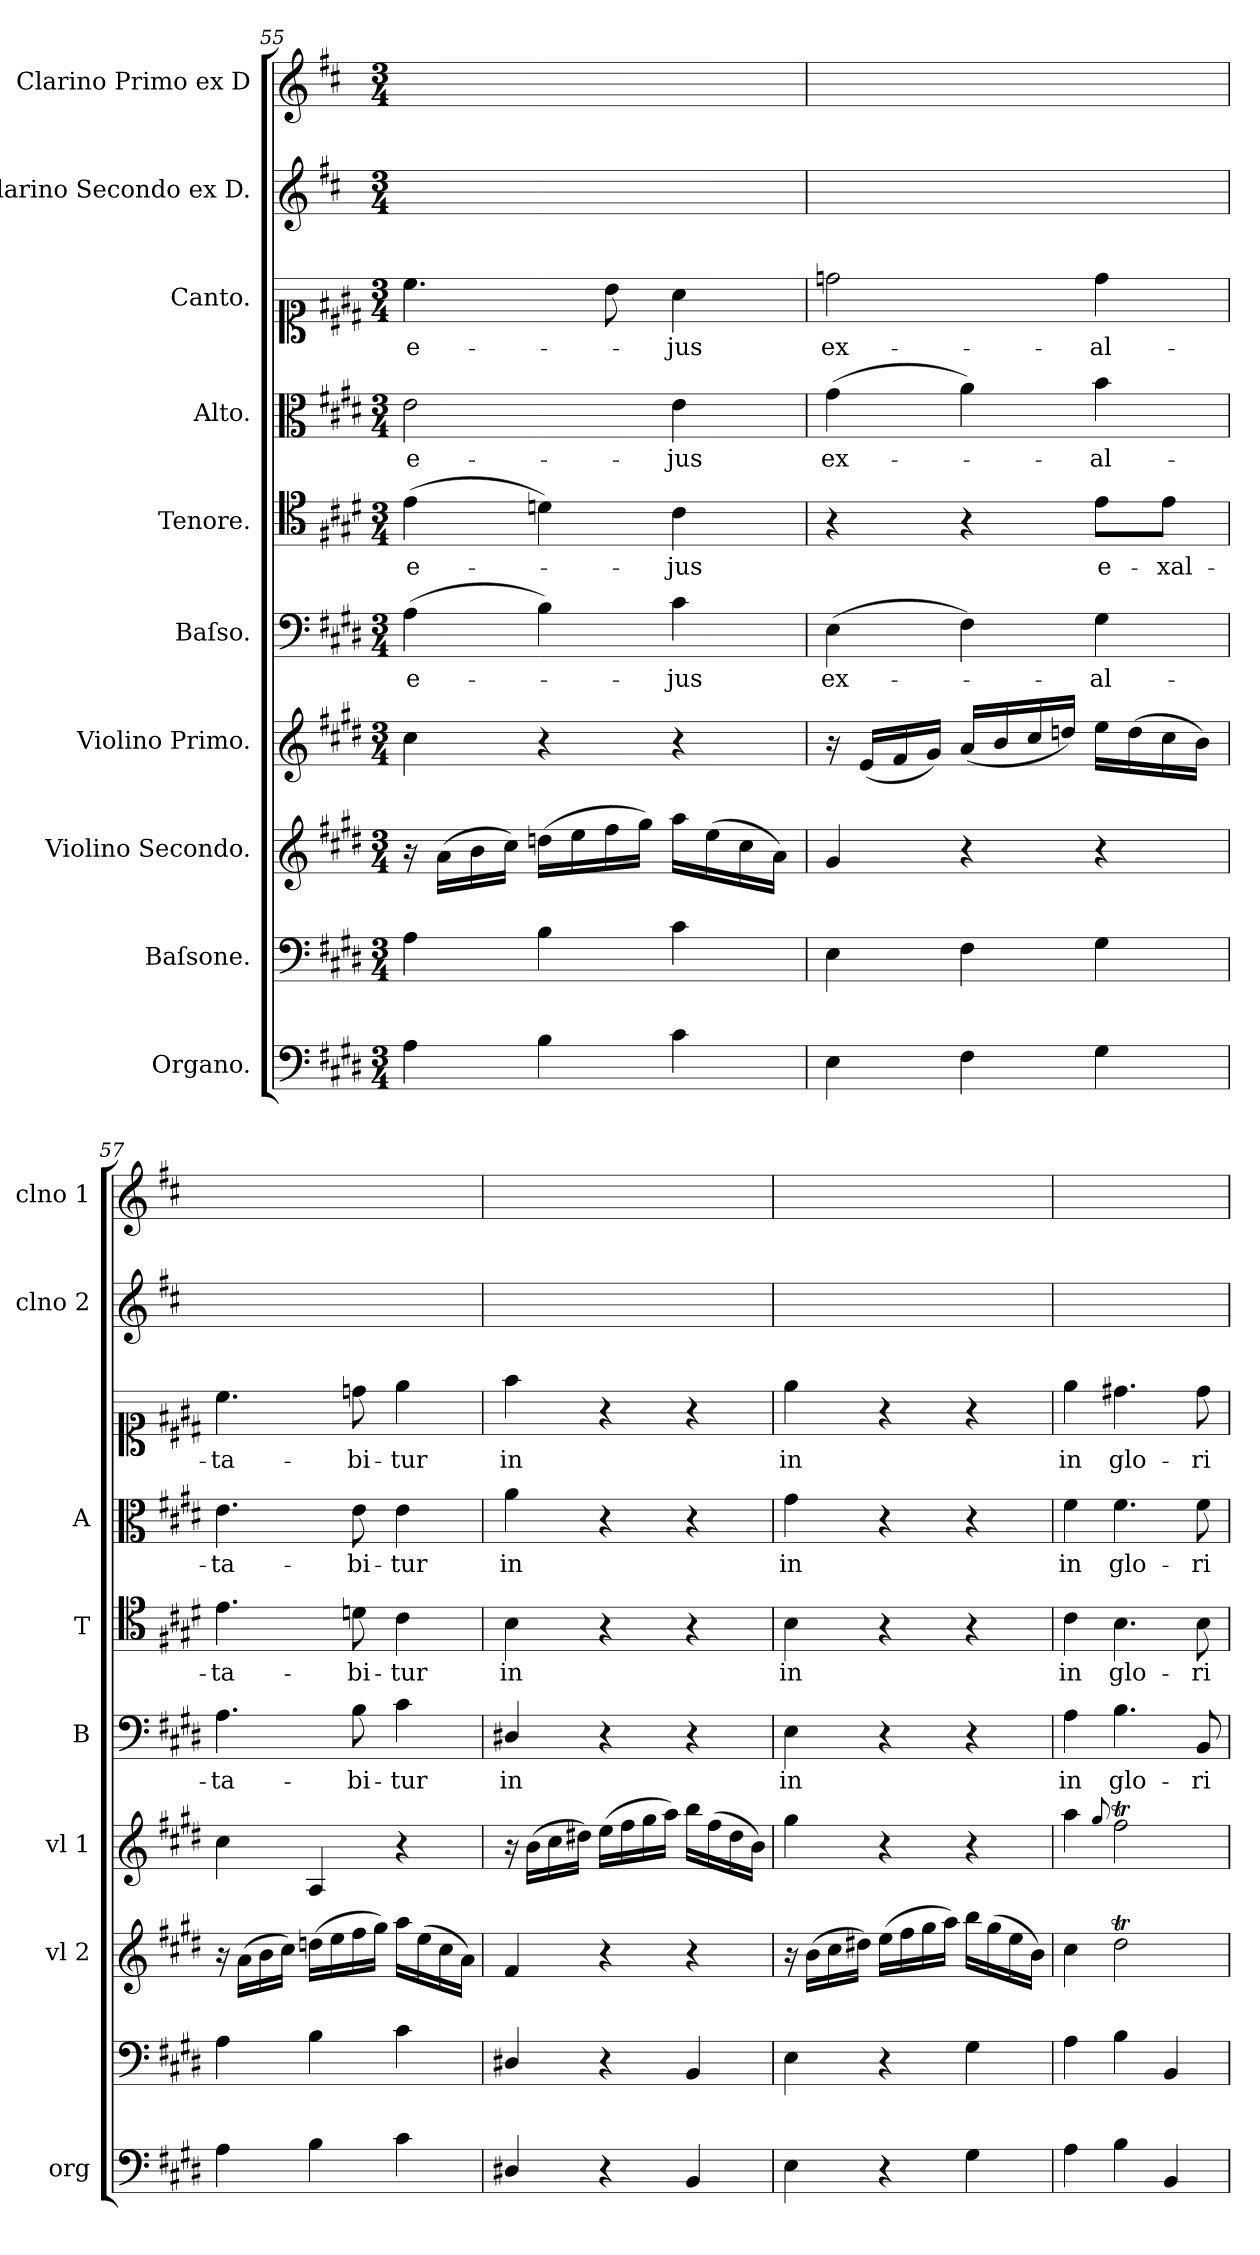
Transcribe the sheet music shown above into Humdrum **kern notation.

**kern	**kern	**kern	**kern	**kern	**text	**kern	**text	**kern	**text	**kern	**text	**kern	**kern
*part10	*part9	*part8	*part7	*part6	*part6	*part5	*part5	*part4	*part4	*part3	*part3	*part2	*part1
*staff10	*staff9	*staff8	*staff7	*staff6	*staff6	*staff5	*staff5	*staff4	*staff4	*staff3	*staff3	*staff2	*staff1
*I"Organo.	*I"Baſsone.	*I"Violino Secondo.	*I"Violino Primo.	*I"Baſso.	*	*I"Tenore.	*	*I"Alto.	*	*I"Canto.	*	*I"Clarino Secondo ex D.	*I"Clarino Primo ex D
*I'org	*	*I'vl 2	*I'vl 1	*I'B	*	*I'T	*	*I'A	*	*	*	*I'clno 2	*I'clno 1
*clefF4	*clefF4	*clefG2	*clefG2	*clefF4	*	*clefC4	*	*clefC3	*	*clefC1	*	*clefG2	*clefG2
*	*	*	*	*	*	*	*	*	*	*	*	*ITrd-1c-2	*ITrd-1c-2
*k[f#c#g#d#]	*k[f#c#g#d#]	*k[f#c#g#d#]	*k[f#c#g#d#]	*k[f#c#g#d#]	*	*k[f#c#g#d#]	*	*k[f#c#g#d#]	*	*k[f#c#g#d#]	*	*k[f#c#g#d#]	*k[f#c#g#d#]
*E:	*E:	*E:	*E:	*E:	*	*E:	*	*E:	*	*E:	*	*E:	*E:
*M3/4	*M3/4	*M3/4	*M3/4	*M3/4	*	*M3/4	*	*M3/4	*	*M3/4	*	*M3/4	*M3/4
=55	=55	=55	=55	=55	=55	=55	=55	=55	=55	=55	=55	=55	=55
4A\	4A\	16r	4cc#\	(4A\	e-	(4e\	e-	2e\	e-	4.cc#\	e-	2.ryy	2.ryy
.	.	(16a\LL	.	.	.	.	.	.	.	.	.	.	.
.	.	16b\	.	.	.	.	.	.	.	.	.	.	.
.	.	16cc#\JJ)	.	.	.	.	.	.	.	.	.	.	.
4B\	4B\	(16ddn\LL	4r	4B\)	.	4dn\)	.	.	.	.	.	.	.
.	.	16ee\	.	.	.	.	.	.	.	.	.	.	.
.	.	16ff#\	.	.	.	.	.	.	.	8b\	.	.	.
.	.	16gg#\JJ)	.	.	.	.	.	.	.	.	.	.	.
4c#\	4c#\	16aa\LL	4r	4c#\	-jus	4c#\	-jus	4e\	-jus	4a\	-jus	.	.
.	.	(16ee\	.	.	.	.	.	.	.	.	.	.	.
.	.	16cc#\	.	.	.	.	.	.	.	.	.	.	.
.	.	16a\JJ)	.	.	.	.	.	.	.	.	.	.	.
=56	=56	=56	=56	=56	=56	=56	=56	=56	=56	=56	=56	=56	=56
4E\	4E\	4g#/	16r	(4E\	ex-	4r	.	(4g#\	ex-	2ddn\	ex-	2.ryy	2.ryy
.	.	.	(16e/LL	.	.	.	.	.	.	.	.	.	.
.	.	.	16f#/	.	.	.	.	.	.	.	.	.	.
.	.	.	16g#/JJ)	.	.	.	.	.	.	.	.	.	.
4F#\	4F#\	4r	(16a/LL	4F#\)	.	4r	.	4a\)	.	.	.	.	.
.	.	.	16b/	.	.	.	.	.	.	.	.	.	.
.	.	.	16cc#/	.	.	.	.	.	.	.	.	.	.
.	.	.	16ddn/JJ)	.	.	.	.	.	.	.	.	.	.
4G#\	4G#\	4r	16ee\LL	4G#\	-al-	8e\L	e-	4b\	-al-	4dd\	-al-	.	.
.	.	.	(16dd\	.	.	.	.	.	.	.	.	.	.
.	.	.	16cc#\	.	.	8e\J	-xal-	.	.	.	.	.	.
.	.	.	16b\JJ)	.	.	.	.	.	.	.	.	.	.
=57	=57	=57	=57	=57	=57	=57	=57	=57	=57	=57	=57	=57	=57
4A\	4A\	16r	4cc#\	4.A\	-ta-	4.e\	-ta-	4.e\	-ta-	4.cc#\	-ta-	2.ryy	2.ryy
.	.	(16a\LL	.	.	.	.	.	.	.	.	.	.	.
.	.	16b\	.	.	.	.	.	.	.	.	.	.	.
.	.	16cc#\JJ)	.	.	.	.	.	.	.	.	.	.	.
4B\	4B\	(16ddn\LL	4A/	.	.	.	.	.	.	.	.	.	.
.	.	16ee\	.	.	.	.	.	.	.	.	.	.	.
.	.	16ff#\	.	8B\	-bi-	8dn\	-bi-	8e\	-bi-	8ddn\	-bi-	.	.
.	.	16gg#\JJ)	.	.	.	.	.	.	.	.	.	.	.
4c#\	4c#\	16aa\LL	4r	4c#\	-tur	4c#\	-tur	4e\	-tur	4ee\	-tur	.	.
.	.	(16ee\	.	.	.	.	.	.	.	.	.	.	.
.	.	16cc#\	.	.	.	.	.	.	.	.	.	.	.
.	.	16a\JJ)	.	.	.	.	.	.	.	.	.	.	.
=58	=58	=58	=58	=58	=58	=58	=58	=58	=58	=58	=58	=58	=58
4D#X/	4D#X/	4f#/	16r	4D#X/	in	4B\	in	4a\	in	4ff#\	in	2.ryy	2.ryy
.	.	.	(16b\LL	.	.	.	.	.	.	.	.	.	.
.	.	.	16cc#\	.	.	.	.	.	.	.	.	.	.
.	.	.	16dd#X\JJ)	.	.	.	.	.	.	.	.	.	.
4r	4r	4r	(16ee\LL	4r	.	4r	.	4r	.	4r	.	.	.
.	.	.	16ff#\	.	.	.	.	.	.	.	.	.	.
.	.	.	16gg#\	.	.	.	.	.	.	.	.	.	.
.	.	.	16aa\JJ)	.	.	.	.	.	.	.	.	.	.
4BB/	4BB/	4r	16bb\LL	4r	.	4r	.	4r	.	4r	.	.	.
.	.	.	(16ff#\	.	.	.	.	.	.	.	.	.	.
.	.	.	16dd#\	.	.	.	.	.	.	.	.	.	.
.	.	.	16b\JJ)	.	.	.	.	.	.	.	.	.	.
=59	=59	=59	=59	=59	=59	=59	=59	=59	=59	=59	=59	=59	=59
4E\	4E\	16r	4gg#\	4E\	in	4B\	in	4g#\	in	4ee\	in	2.ryy	2.ryy
.	.	(16b\LL	.	.	.	.	.	.	.	.	.	.	.
.	.	16cc#\	.	.	.	.	.	.	.	.	.	.	.
.	.	16dd#X\JJ)	.	.	.	.	.	.	.	.	.	.	.
4r	4r	(16ee\LL	4r	4r	.	4r	.	4r	.	4r	.	.	.
.	.	16ff#\	.	.	.	.	.	.	.	.	.	.	.
.	.	16gg#\	.	.	.	.	.	.	.	.	.	.	.
.	.	16aa\JJ)	.	.	.	.	.	.	.	.	.	.	.
4G#\	4G#\	16bb\LL	4r	4r	.	4r	.	4r	.	4r	.	.	.
.	.	(16gg#\	.	.	.	.	.	.	.	.	.	.	.
.	.	16ee\	.	.	.	.	.	.	.	.	.	.	.
.	.	16b\JJ)	.	.	.	.	.	.	.	.	.	.	.
=60	=60	=60	=60	=60	=60	=60	=60	=60	=60	=60	=60	=60	=60
4A\	4A\	4cc#\	4aa\	4A\	in	4c#\	in	4f#\	in	4ee\	in	2.ryy	2.ryy
.	.	.	8qqgg#/	.	.	.	.	.	.	.	.	.	.
4B\	4B\	2dd#t\	2ff#T\	4.B\	glo-	4.B\	glo-	4.f#\	glo-	4.dd#X\	glo-	.	.
4BB/	4BB/	.	.	.	.	.	.	.	.	.	.	.	.
.	.	.	.	8BB/	-ri-	8B\	-ri-	8f#\	-ri-	8dd#\	-ri-	.	.
=	=	=	=	=	=	=	=	=	=	=	=	=	=
*-	*-	*-	*-	*-	*-	*-	*-	*-	*-	*-	*-	*-	*-
